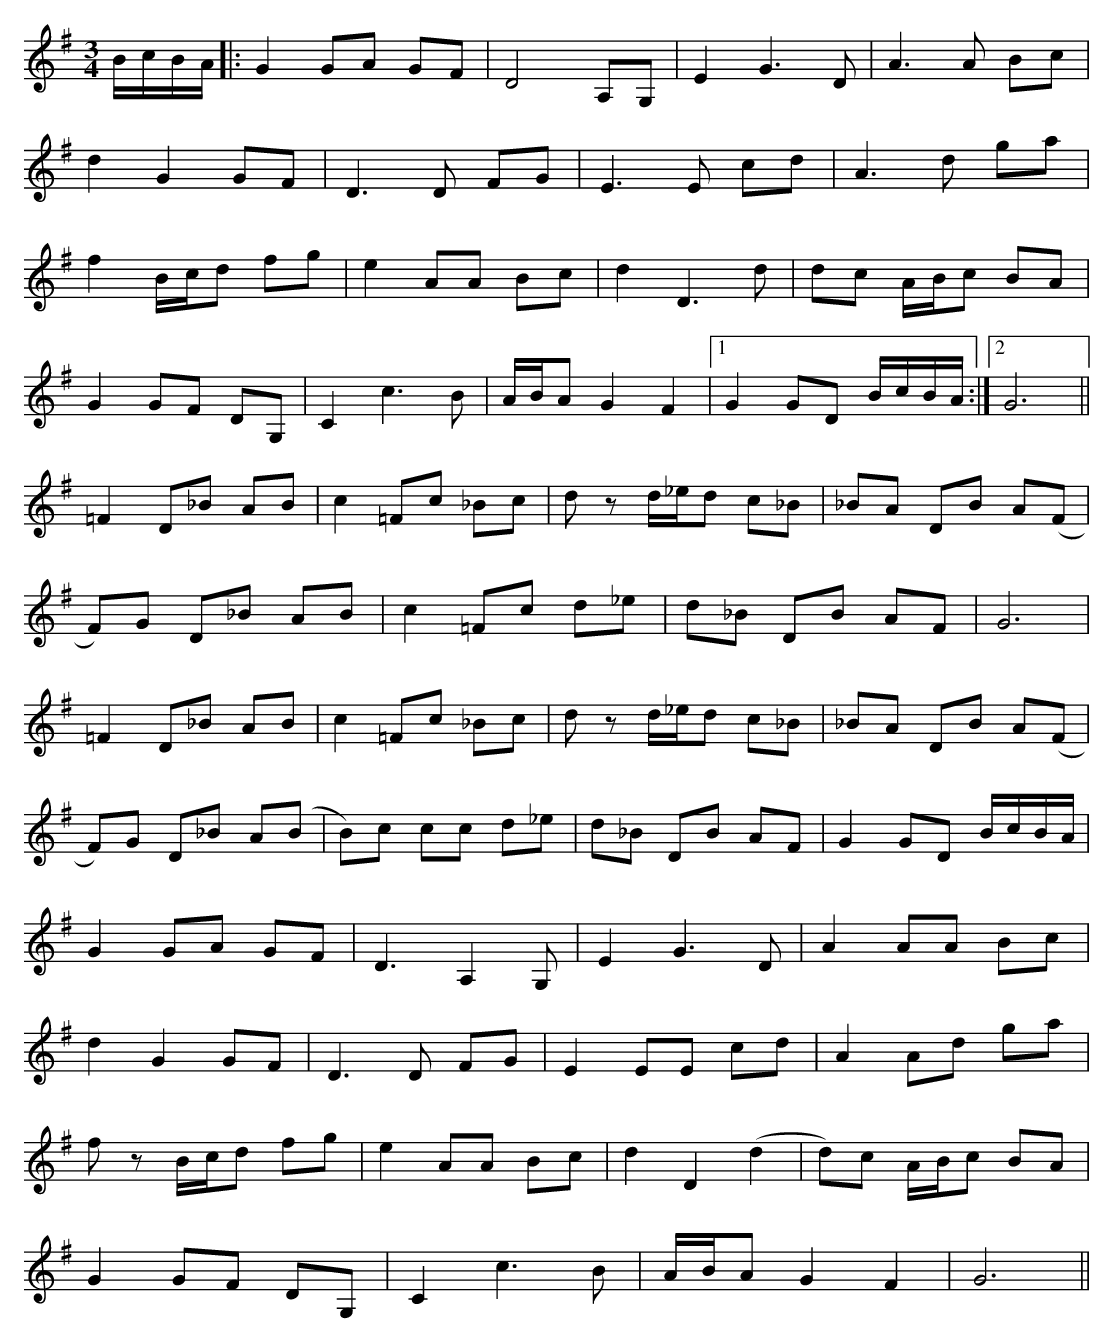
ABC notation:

X:1
M:3/4
K:G
B/c/B/A/|:G2 GA GF|D4 A,G,|E2 G3 D|A3 A Bc|
d2 G2 GF|D3 D FG|E3 E cd|A3 d ga|
f2 B/c/d fg|e2 AA Bc|d2 D3 d|dc A/B/c BA|
G2 GF DG,|C2 c3 B|A/B/A G2 F2|1 G2 GD B/c/B/A/:|2 G6||
=F2 D_B AB|c2 =Fc _Bc|d z d/_e/d c_B|_BA DB A(F|
F)G D_B AB|c2 =Fc d_e|d_B DB AF|G6|
=F2 D_B AB|c2 =Fc _Bc|d z d/_e/d c_B|_BA DB A(F|
F)G D_B A(B|B)c cc d_e|d_B DB AF|G2 GD B/c/B/A/|
G2 GA GF|D3 A,2 G,|E2 G3 D|A2 AA Bc|
d2 G2 GF|D3 D FG|E2 EE cd|A2 Ad ga|
f z B/c/d fg|e2 AA Bc|d2 D2 (d2|d)c A/B/c BA|
G2 GF DG,|C2 c3 B|A/B/A G2 F2|G6||
